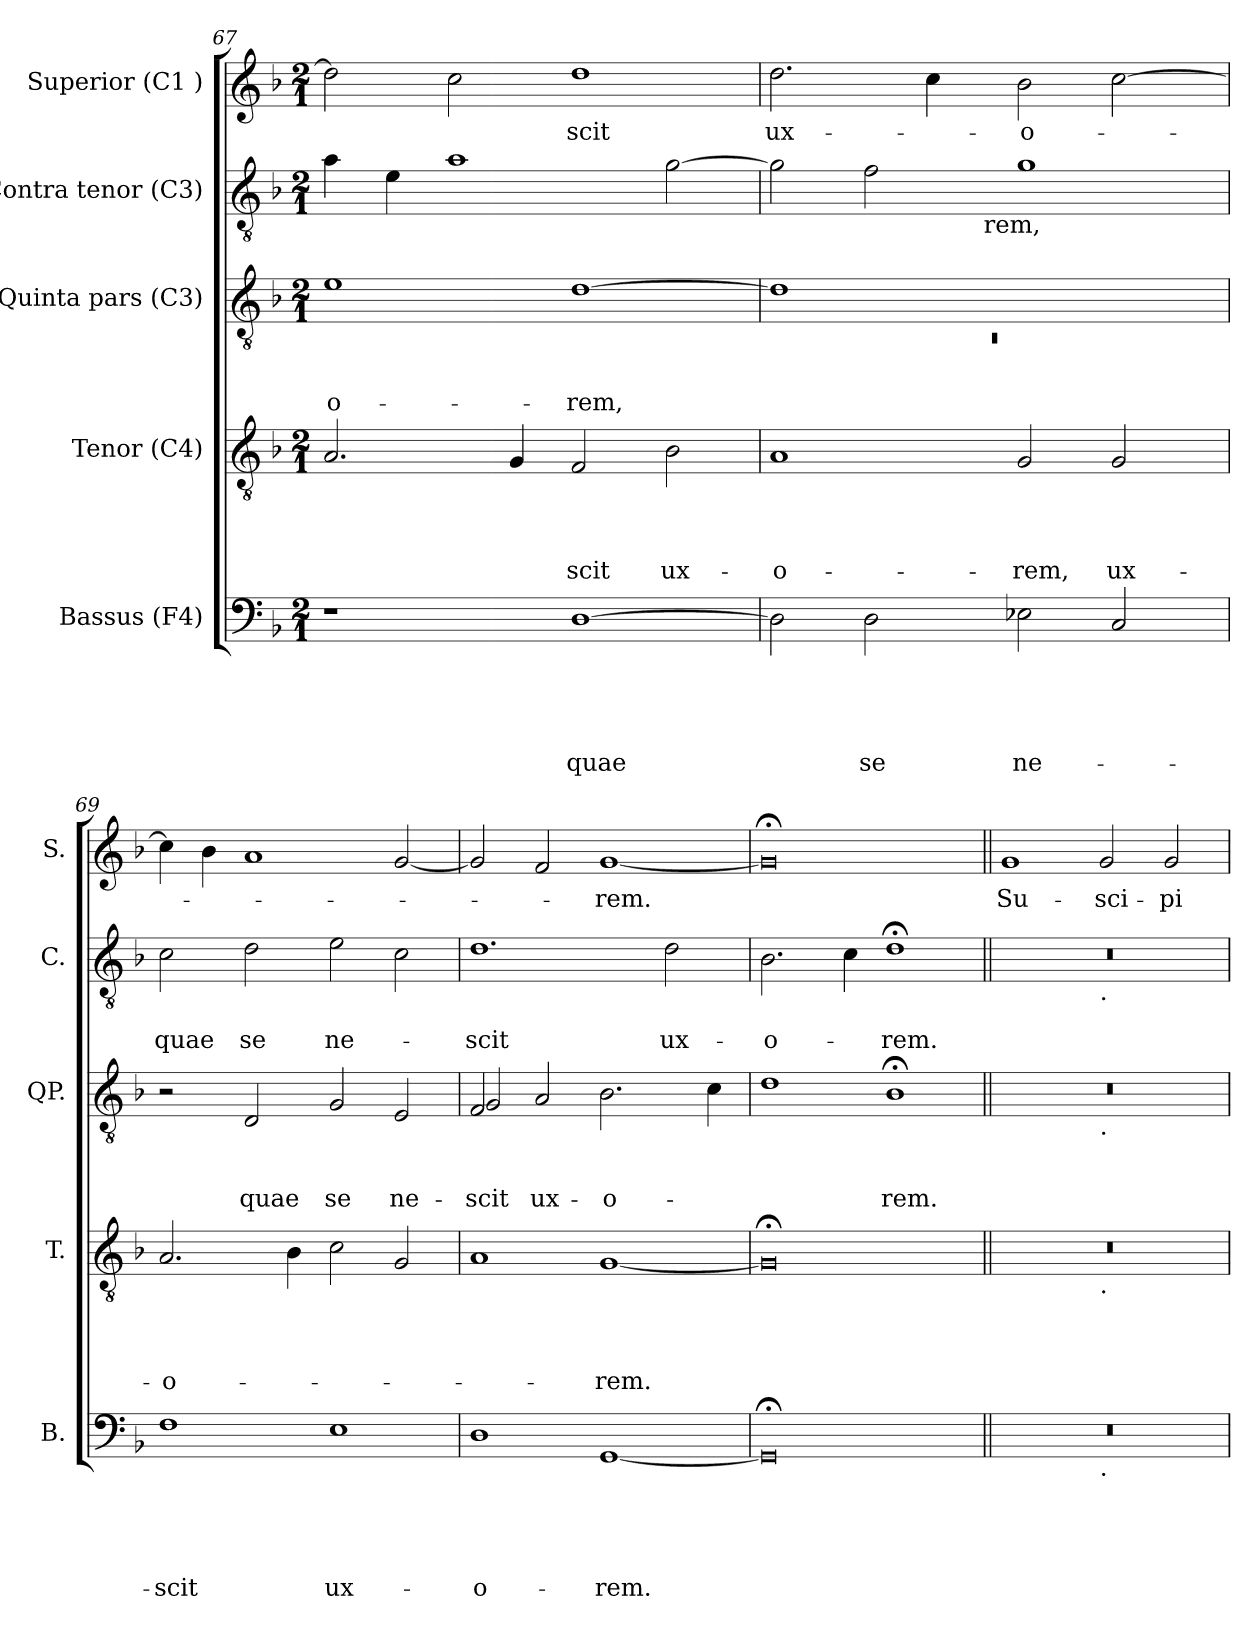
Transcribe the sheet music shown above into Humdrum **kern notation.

**kern	**text	**text	**text	**text	**text	**kern	**text	**text	**text	**text	**kern	**text	**text	**text	**kern	**text	**text	**kern	**text
*part5	*part5	*part5	*part5	*part5	*part5	*part4	*part4	*part4	*part4	*part4	*part3	*part3	*part3	*part3	*part2	*part2	*part2	*part1	*part1
*staff5	*staff5	*staff5	*staff5	*staff5	*staff5	*staff4	*staff4	*staff4	*staff4	*staff4	*staff3	*staff3	*staff3	*staff3	*staff2	*staff2	*staff2	*staff1	*staff1
*I"Bassus (F4)	*	*	*	*	*	*I"Tenor (C4)	*	*	*	*	*I"Quinta pars (C3)	*	*	*	*I"Contra tenor (C3)	*	*	*I"Superior (C1 )	*
*I'B.	*	*	*	*	*	*I'T.	*	*	*	*	*I'QP.	*	*	*	*I'C.	*	*	*I'S.	*
*clefF4	*	*	*	*	*	*clefGv2	*	*	*	*	*clefGv2	*	*	*	*clefGv2	*	*	*clefG2	*
*k[b-]	*	*	*	*	*	*k[b-]	*	*	*	*	*k[b-]	*	*	*	*k[b-]	*	*	*k[b-]	*
*F:	*	*	*	*	*	*F:	*	*	*	*	*F:	*	*	*	*F:	*	*	*F:	*
*M2/1	*	*	*	*	*	*M2/1	*	*	*	*	*M2/1	*	*	*	*M2/1	*	*	*M2/1	*
=67	=67	=67	=67	=67	=67	=67	=67	=67	=67	=67	=67	=67	=67	=67	=67	=67	=67	=67	=67
!	!	!	!	!	!	!	!	!	!	!	!	!	!	!LO:LY:b:rj	!	!	!	!	!
1r	.	.	.	.	.	2.A/	.	.	.	.	1e	.	.	-o-	4a\	.	.	2dd\]	.
.	.	.	.	.	.	.	.	.	.	.	.	.	.	.	4e\	.	.	.	.
.	.	.	.	.	.	.	.	.	.	.	.	.	.	.	1a	.	.	2cc\	.
.	.	.	.	.	.	4G/	.	.	.	.	.	.	.	.	.	.	.	.	.
!	!	!	!	!	!LO:LY:b	!	!	!	!	!LO:LY:b	!	!	!	!LO:LY:b	!	!	!	!	!LO:LY:b
[>1D	.	.	.	.	quae	2F/	.	.	.	-scit	[>1d	.	.	-rem,	.	.	.	1dd	-scit
!	!	!	!	!	!	!	!	!	!	!LO:LY:b	!	!	!	!	!	!	!	!	!
.	.	.	.	.	.	2B-\	.	.	.	ux-	.	.	.	.	[>2g\	.	.	.	.
=68	=68	=68	=68	=68	=68	=68	=68	=68	=68	=68	=68	=68	=68	=68	=68	=68	=68	=68	=68
*	*	*	*	*	*	*	*	*	*	*	*^	*	*	*	*	*	*	*	*
!	!	!	!	!	!	!	!	!	!	!LO:LY:b:rj	!	!LO:N:vis=1	!	!	!	!	!	!	!	!LO:LY:b
*	*	*	*	*	*	*	*	*	*	*	*	*	*	*	*	*^	*	*	*	*
2D\]	.	.	.	.	.	1A	.	.	.	-o-	1d]	0rC	.	.	.	2g\]	2ryy	.	.	2.dd\	ux-
!	!	!	!	!	!LO:LY:b	!	!	!	!	!	!	!	!	!	!	!	!	!	!	!	!
2D\	.	.	.	.	se	.	.	.	.	.	.	.	.	.	.	2f\	4ryy	.	.	.	.
.	.	.	.	.	.	.	.	.	.	.	.	.	.	.	.	.	8ryy	.	.	4cc\	.
.	.	.	.	.	.	.	.	.	.	.	.	.	.	.	.	.	32ryy	.	.	.	.
!	!	!	!	!	!	!	!	!	!	!	!	!	!	!	!	!	!LO:TX:b:t=rem,	!	!	!	!
.	.	.	.	.	.	.	.	.	.	.	.	.	.	.	.	.	1ryy	.	.	.	.
!	!	!	!	!	!LO:LY:b	!	!	!	!	!LO:LY:b	!	!	!	!	!	!	!	!	!	!	!LO:LY:b
2E-\	.	.	.	.	ne-	2G/	.	.	.	-rem,	1ryy	.	.	.	.	1g	.	.	.	2b-\	-o-
!	!	!	!	!	!	!	!	!	!	!LO:LY:b	!	!	!	!	!	!	!	!	!	!	!
2C/	.	.	.	.	.	2G/	.	.	.	ux-	.	.	.	.	.	.	.	.	.	[<2cc\	.
.	.	.	.	.	.	.	.	.	.	.	.	.	.	.	.	.	16.ryy	.	.	.	.
!!LO:LB:g=z
=69	=69	=69	=69	=69	=69	=69	=69	=69	=69	=69	=69	=69	=69	=69	=69	=69	=69	=69	=69	=69	=69
!	!	!	!	!	!LO:LY:b	!	!	!	!	!LO:LY:b:rj	!	!	!	!	!	!	!	!	!LO:LY:b	!	!
*	*	*	*	*	*	*	*	*	*	*	*v	*v	*	*	*	*	*	*	*	*	*
*	*	*	*	*	*	*	*	*	*	*	*	*	*	*	*v	*v	*	*	*	*
1F	.	.	.	.	-scit	2.A/	.	.	.	-o-	2r	.	.	.	2c\	.	-quae	4cc\]	.
.	.	.	.	.	.	.	.	.	.	.	.	.	.	.	.	.	.	4b-\	.
!	!	!	!	!	!	!	!	!	!	!	!	!	!	!LO:LY:b	!	!	!LO:LY:b	!	!
.	.	.	.	.	.	.	.	.	.	.	2D/	.	.	quae	2d\	.	se	1a	.
.	.	.	.	.	.	4B-\	.	.	.	.	.	.	.	.	.	.	.	.	.
!	!	!	!	!	!LO:LY:b	!	!	!	!	!	!	!	!	!LO:LY:b	!	!	!LO:LY:b	!	!
1E	.	.	.	.	ux-	2c\	.	.	.	.	2G/	.	.	se	2e\	.	ne-	.	.
!	!	!	!	!	!	!	!	!	!	!	!	!	!	!LO:LY:b	!	!	!	!	!
.	.	.	.	.	.	2G/	.	.	.	.	2E/	.	.	ne-	2c\	.	.	[<2g/	.
=70	=70	=70	=70	=70	=70	=70	=70	=70	=70	=70	=70	=70	=70	=70	=70	=70	=70	=70	=70
!	!	!	!	!	!LO:LY:b:rj	!	!	!	!	!	!	!	!	!LO:LY:b	!	!	!LO:LY:b	!	!
*	*	*	*	*	*	*	*	*	*	*	*^	*	*	*	*	*	*	*	*
1D	.	.	.	.	-o-	1A	.	.	.	.	2F/	2G>/	.	.	-scit	1.d	.	-scit	2g/]	.
!	!	!	!	!	!	!	!	!	!	!	!	!	!	!	!LO:LY:b	!	!	!	!	!
.	.	.	.	.	.	.	.	.	.	.	1.ryy	2A/	.	.	ux-	.	.	.	2f/	.
!	!	!	!	!	!LO:LY:b	!	!	!	!	!LO:LY:b	!	!	!	!	!LO:LY:b	!	!	!	!	!LO:LY:b
[<1GG	.	.	.	.	-rem.	[<1G	.	.	.	-rem.	.	2.B-\	.	.	-o-	.	.	.	[<1g	-rem.
!	!	!	!	!	!	!	!	!	!	!	!	!	!	!	!	!	!	!LO:LY:b	!	!
.	.	.	.	.	.	.	.	.	.	.	.	.	.	.	.	2d\	.	ux-	.	.
.	.	.	.	.	.	.	.	.	.	.	.	4c\	.	.	.	.	.	.	.	.
=71	=71	=71	=71	=71	=71	=71	=71	=71	=71	=71	=71	=71	=71	=71	=71	=71	=71	=71	=71	=71
!	!	!	!	!	!	!	!	!	!	!	!	!	!	!	!	!	!	!LO:LY:b	!	!
*	*	*	*	*	*	*	*	*	*	*	*v	*v	*	*	*	*	*	*	*	*
0GG;]	.	.	.	.	.	0G;]	.	.	.	.	1d	.	.	.	2.B-\	.	-o-	0g;]	.
.	.	.	.	.	.	.	.	.	.	.	.	.	.	.	4c\	.	.	.	.
!	!	!	!	!	!	!	!	!	!	!	!	!	!	!LO:LY:b	!	!	!LO:LY:b	!	!
.	.	.	.	.	.	.	.	.	.	.	1B-;<	.	.	-rem.	1d;<	.	-rem.	.	.
=72||	=72||	=72||	=72||	=72||	=72||	=72||	=72||	=72||	=72||	=72||	=72||	=72||	=72||	=72||	=72||	=72||	=72||	=72||	=72||
!	!	!	!	!	!	!	!	!	!	!	!	!	!	!	!	!	!	!	!LO:LY:b
*^	*	*	*	*	*	*^	*	*	*	*	*^	*	*	*	*^	*	*	*	*
0r	1ryy	.	.	.	.	.	0r	1ryy	.	.	.	.	0r	1ryy	.	.	.	0r	1ryy	.	.	1g	Su-
!	!	!	!	!	!	!	!	!	!	!	!	!	!	!	!	!	!	!	!LO:TX:b:t=.	!	!	!	!
!	!	!	!	!	!	!	!	!	!	!	!	!	!	!LO:TX:b:t=.	!	!	!	!	!	!	!	!	!
!	!	!	!	!	!	!	!	!LO:TX:b:t=.	!	!	!	!	!	!	!	!	!	!	!	!	!	!	!
!	!LO:TX:b:t=.	!	!	!	!	!	!	!	!	!	!	!	!	!	!	!	!	!	!	!	!	!	!
!	!	!	!	!	!	!	!	!	!	!	!	!	!	!	!	!	!	!	!	!	!	!	!LO:LY:b
.	1ryy	.	.	.	.	.	.	1ryy	.	.	.	.	.	1ryy	.	.	.	.	1ryy	.	.	2g/	-sci-
!	!	!	!	!	!	!	!	!	!	!	!	!	!	!	!	!	!	!	!	!	!	!	!LO:LY:b
.	.	.	.	.	.	.	.	.	.	.	.	.	.	.	.	.	.	.	.	.	.	2g/	-pi-
*v	*v	*	*	*	*	*	*	*	*	*	*	*	*v	*v	*	*	*	*v	*v	*	*	*	*
*	*	*	*	*	*	*v	*v	*	*	*	*	*	*	*	*	*	*	*	*	*
=	=	=	=	=	=	=	=	=	=	=	=	=	=	=	=	=	=	=	=
*-	*-	*-	*-	*-	*-	*-	*-	*-	*-	*-	*-	*-	*-	*-	*-	*-	*-	*-	*-
